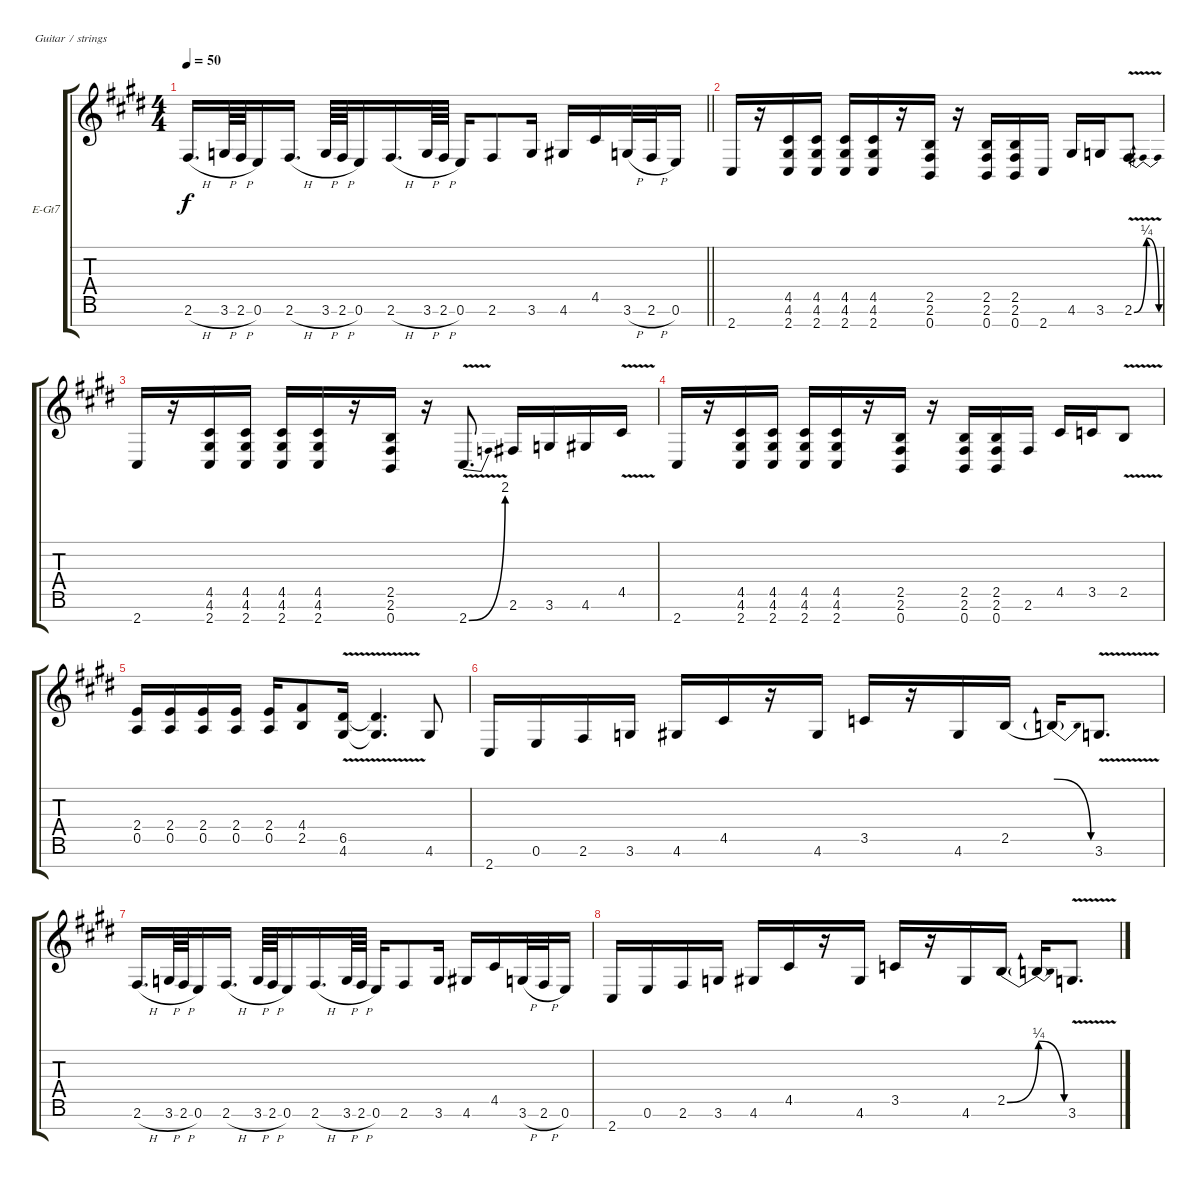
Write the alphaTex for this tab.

\bracketExtendMode groupsimilarinstruments
\firstSystemTrackNameOrientation horizontal
\otherSystemsTrackNameOrientation horizontal
\track ("Guitar 1" "E-Gt7") {instrument distortionguitar}
\staff {score tabs}
\tuning (E4 B3 G3 D3 A2 E2 B1)
\ts (4 4)
\tempo 50
\clef g2
\barLineRight lightlight
\ks c#minor
2.6{h}.16{d dy f} 3.6{h}.64 2.6{h}.64 0.6.16 2.6{h}.16{d} 3.6{h}.64 2.6{h}.64 0.6.16 2.6{h}.16{d} 3.6{h}.64 2.6{h}.64 0.6.16 2.6.8 3.6.16 4.6.16 4.5.16 3.6{h}.32 2.6{h}.32 0.6.16 |
2.7.16 r.16 (4.5 4.6 2.7).16 (4.5 4.6 2.7).16 (4.5 4.6 2.7).16 (4.5 4.6 2.7).16 r.16 (2.5 2.6 0.7).16 r.16 (2.5 2.6 0.7).16 (2.5 2.6 0.7).16 2.7.16 4.6.16 3.6.16 2.6{be (bendrelease 0 0 30 1 30 1 60 0) v}.8 |
2.7.16 r.16 (4.5 4.6 2.7).16 (4.5 4.6 2.7).16 (4.5 4.6 2.7).16 (4.5 4.6 2.7).16 r.16 (2.5 2.6 0.7).16 r.16 2.7{be (bend 0 0 60 8) v}.8{d} 2.6.16 3.6.16 4.6.16 4.5{v}.16 |
2.7.16 r.16 (4.5 4.6 2.7).16 (4.5 4.6 2.7).16 (4.5 4.6 2.7).16 (4.5 4.6 2.7).16 r.16 (2.5 2.6 0.7).16 r.16 (2.5 2.6 0.7).16 (2.5 2.6 0.7).16 2.6.16 4.5.16 3.5.16 2.5{v}.8 |
(2.4 0.5).16 (2.4 0.5).16 (2.4 0.5).16 (2.4 0.5).16 (2.4 0.5).16 (4.4 2.5).8 (6.5{v} 4.6{v}).16 (6.5{v t} 4.6{v t}).4{d} 4.6.8 |
2.7.16 0.6.16 2.6.16 3.6.16 4.6.16 4.5.16 r.16 4.6.16 3.5.16 r.16 4.6.16 2.5{be (hold 0 0 60 0)}.16 2.5{be (release 0 1 60 0) t}.16 3.6{v}.8{d} |
2.6{h}.16{d} 3.6{h}.64 2.6{h}.64 0.6.16 2.6{h}.16{d} 3.6{h}.64 2.6{h}.64 0.6.16 2.6{h}.16{d} 3.6{h}.64 2.6{h}.64 0.6.16 2.6.8 3.6.16 4.6.16 4.5.16 3.6{h}.32 2.6{h}.32 0.6.16 |
2.7.16 0.6.16 2.6.16 3.6.16 4.6.16 4.5.16 r.16 4.6.16 3.5.16 r.16 4.6.16 2.5{be (bend 0 0 60 1)}.16 2.5{be (release 0 1 60 0) t}.16 3.6{v}.8{d}
